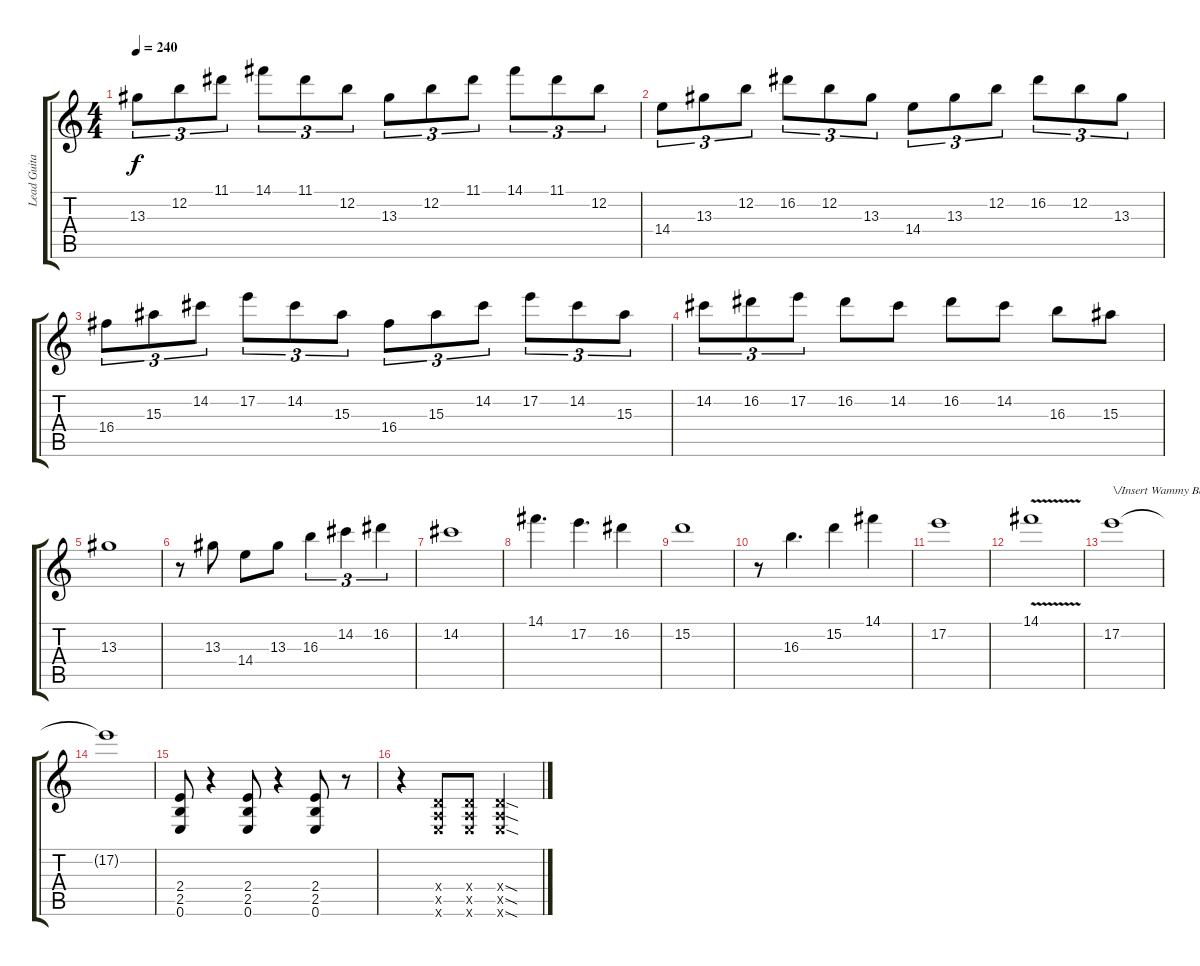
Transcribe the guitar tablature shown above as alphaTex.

\track ("Lead Guitar (Kozo)" "Lead Guita") {instrument distortionguitar}
\staff {score tabs}
\tuning (E4 B3 G3 D3 A2 E2) {hide}
\ts (4 4)
\tempo 240
\clef g2
\ks c
13.3.8{tu (3 2) dy f} 12.2.8{tu (3 2)} 11.1.8{tu (3 2)} 14.1.8{tu (3 2)} 11.1.8{tu (3 2)} 12.2.8{tu (3 2)} 13.3.8{tu (3 2)} 12.2.8{tu (3 2)} 11.1.8{tu (3 2)} 14.1.8{tu (3 2)} 11.1.8{tu (3 2)} 12.2.8{tu (3 2)} |
14.4.8{tu (3 2)} 13.3.8{tu (3 2)} 12.2.8{tu (3 2)} 16.2.8{tu (3 2)} 12.2.8{tu (3 2)} 13.3.8{tu (3 2)} 14.4.8{tu (3 2)} 13.3.8{tu (3 2)} 12.2.8{tu (3 2)} 16.2.8{tu (3 2)} 12.2.8{tu (3 2)} 13.3.8{tu (3 2)} |
16.4.8{tu (3 2)} 15.3.8{tu (3 2)} 14.2.8{tu (3 2)} 17.2.8{tu (3 2)} 14.2.8{tu (3 2)} 15.3.8{tu (3 2)} 16.4.8{tu (3 2)} 15.3.8{tu (3 2)} 14.2.8{tu (3 2)} 17.2.8{tu (3 2)} 14.2.8{tu (3 2)} 15.3.8{tu (3 2)} |
14.2.8{tu (3 2)} 16.2.8{tu (3 2)} 17.2.8{tu (3 2)} 16.2.8 14.2.8 16.2.8 14.2.8 16.3.8 15.3.8 |
13.3.1 |
r.8 13.3.8 14.4.8 13.3.8 16.3.4{tu (3 2)} 14.2.4{tu (3 2)} 16.2.4{tu (3 2)} |
14.2.1 |
14.1.4{d} 17.2.4{d} 16.2.4 |
15.2.1 |
r.8 16.3.4{d} 15.2.4 14.1.4 |
17.2.1 |
14.1{v}.1 |
17.2.1{txt "\\/Insert Wammy Bar Here"} |
17.2{t}.1 |
(2.4 2.5 0.6).8 r.4 (2.4 2.5 0.6).8 r.4 (2.4 2.5 0.6).8 r.8 |
r.4 (0.4{x} 0.5{x} 0.6{x}).8 (0.4{x} 0.5{x} 0.6{x}).8 (0.4{sod x} 0.5{sod x} 0.6{sod x}).2
